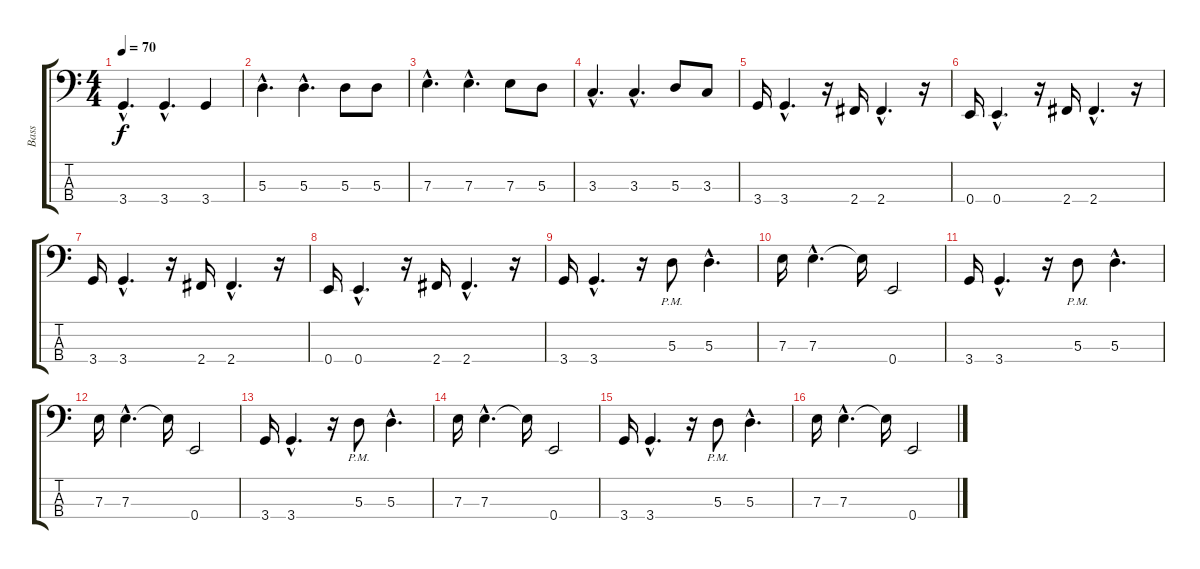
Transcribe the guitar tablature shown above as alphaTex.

\track ("Bass" "Bass") {instrument acousticguitarsteel}
\staff {score tabs}
\tuning (G2 D2 A1 E1) {hide}
\ts (4 4)
\tempo 70
\clef f4
\ks c
3.4{hac}.4{d dy f} 3.4{hac}.4{d} 3.4.4 |
5.3{hac}.4{d} 5.3{hac}.4{d} 5.3.8 5.3.8 |
7.3{hac}.4{d} 7.3{hac}.4{d} 7.3.8 5.3.8 |
3.3{hac}.4{d} 3.3{hac}.4{d} 5.3.8 3.3.8 |
3.4.16 3.4{hac}.4{d} r.16 2.4.16 2.4{hac}.4{d} r.16 |
0.4.16 0.4{hac}.4{d} r.16 2.4.16 2.4{hac}.4{d} r.16 |
3.4.16 3.4{hac}.4{d} r.16 2.4.16 2.4{hac}.4{d} r.16 |
0.4.16 0.4{hac}.4{d} r.16 2.4.16 2.4{hac}.4{d} r.16 |
3.4.16 3.4{hac}.4{d} r.16 5.3{pm}.8 5.3{hac}.4{d} |
7.3.16 7.3{hac}.4{d} 7.3{t}.16 0.4.2 |
3.4.16 3.4{hac}.4{d} r.16 5.3{pm}.8 5.3{hac}.4{d} |
7.3.16 7.3{hac}.4{d} 7.3{t}.16 0.4.2 |
3.4.16 3.4{hac}.4{d} r.16 5.3{pm}.8 5.3{hac}.4{d} |
7.3.16 7.3{hac}.4{d} 7.3{t}.16 0.4.2 |
3.4.16 3.4{hac}.4{d} r.16 5.3{pm}.8 5.3{hac}.4{d} |
7.3.16 7.3{hac}.4{d} 7.3{t}.16 0.4.2
